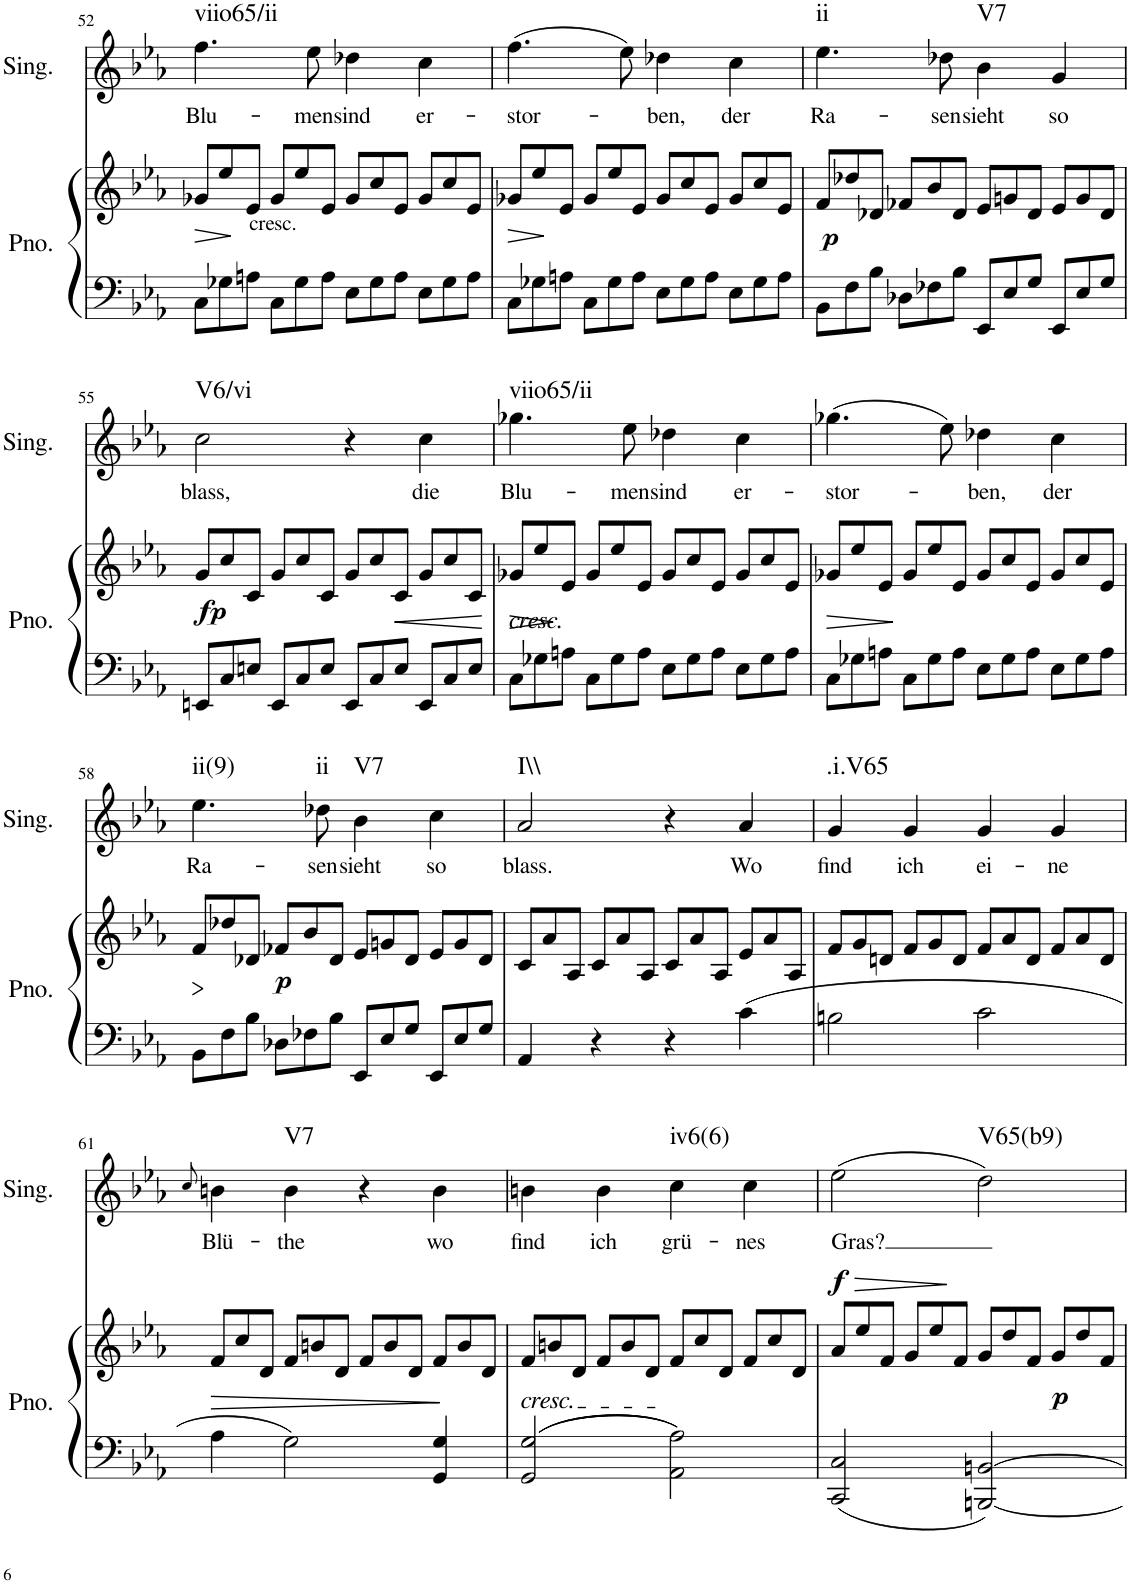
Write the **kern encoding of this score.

**kern	**kern	**dynam	**kern	**text	**harte
*part2	*part2	*part2	*part1	*part1	*part1
*staff3	*staff2	*staff2/3	*staff1	*staff1	*
*I"Pianoforte	*	*	*I"Singstimme	*	*
*I'Pno.	*	*	*I'Sing.	*	*
!!LO:PB:g=z
*clefF4	*clefG2	*	*clefG2	*	*
*k[b-e-a-]	*k[b-e-a-]	*	*k[b-e-a-]	*	*
*M4/4	*M4/4	*	*M4/4	*	*
*met(c)	*met(c)	*	*met(c)	*	*
*Xtuplet	*Xtuplet	*	*	*	*
=52	=52	=52	=52	=52	=52
!	!LO:TX:b:t=cresc.	!	!	!	!
!	!	!LO:HP:b	!	!LO:LY:b	!LO:H:kt=viio65/ii
12C\L	12g-X/L	>	4.ff\	Blu-	N
12G-X\	12ee-/	]	.	.	.
12An\J	12e-/J	.	.	.	.
12C\L	12g-/L	.	.	.	.
12G-\	12ee-/	.	.	.	.
!	!	!	!	!LO:LY:b	!
.	.	.	8ee-\	-men	.
12A\J	12e-/J	.	.	.	.
!	!	!	!	!LO:LY:b	!
12E-\L	12g-/L	.	4dd-X\	sind	.
12G-\	12cc/	.	.	.	.
12A\J	12e-/J	.	.	.	.
!	!	!	!	!LO:LY:b	!
12E-\L	12g-/L	.	4cc\	er-	.
12G-\	12cc/	.	.	.	.
12A\J	12e-/J	.	.	.	.
=53	=53	=53	=53	=53	=53
!	!	!LO:HP:b	!	!LO:LY:b	!
12C\L	12g-X/L	>	(4.ff\	-stor-	.
12G-X\	12ee-/	]	.	.	.
12An\J	12e-/J	.	.	.	.
12C\L	12g-/L	.	.	.	.
12G-\	12ee-/	.	.	.	.
.	.	.	8ee-\)	.	.
12A\J	12e-/J	.	.	.	.
!	!	!	!	!LO:LY:b	!
12E-\L	12g-/L	.	4dd-X\	-ben,	.
12G-\	12cc/	.	.	.	.
12A\J	12e-/J	.	.	.	.
!	!	!	!	!LO:LY:b	!
12E-\L	12g-/L	.	4cc\	der	.
12G-\	12cc/	.	.	.	.
12A\J	12e-/J	.	.	.	.
=54	=54	=54	=54	=54	=54
!	!	!LO:DY:b	!	!LO:LY:b	!LO:H:kt=ii
12BB-\L	12f/L	p	4.ee-\	-Ra-	N
12F\	12dd-X/	.	.	.	.
12B-\J	12d-X/J	.	.	.	.
12D-X\L	12f-X/L	.	.	.	.
12F-X\	12b-/	.	.	.	.
!	!	!	!	!LO:LY:b	!
.	.	.	8dd-X\	-sen	.
12B-\J	12d-/J	.	.	.	.
!	!	!	!	!LO:LY:b	!LO:H:kt=V7
12EE-/L	12e-/L	.	4b-\	sieht	N
12E-/	12gn/	.	.	.	.
12G/J	12d-/J	.	.	.	.
!	!	!	!	!LO:LY:b	!
12EE-/L	12e-/L	.	4g/	so	.
12E-/	12g/	.	.	.	.
12G/J	12d-/J	.	.	.	.
!!LO:LB:g=z
=55	=55	=55	=55	=55	=55
!	!	!LO:DY:b	!	!LO:LY:b	!LO:H:kt=V6/vi
12EEn/L	12g/L	fp	2cc\	blass,	N
12C/	12cc/	.	.	.	.
12En/J	12c/J	.	.	.	.
12EE/L	12g/L	.	.	.	.
12C/	12cc/	.	.	.	.
12E/J	12c/J	.	.	.	.
12EE/L	12g/L	.	4r	.	.
12C/	12cc/	.	.	.	.
!	!	!LO:HP:b	!	!	!
12E/J	12c/J	<	.	.	.
!	!	!	!	!LO:LY:b	!
12EE/L	12g/L	.	4cc\	die	.
12C/	12cc/	.	.	.	.
12E/J	12c/J	.	.	.	.
.	.	[	.	.	.
=56	=56	=56	=56	=56	=56
!	!LO:TX:b:i:t=cresc.	!	!	!	!
!	!	!LO:HP:b	!	!LO:LY:b	!LO:H:kt=viio65/ii
12C\L	12g-X/L	>	4.gg-X\	Blu-	N
12G-X\	12ee-/	]	.	.	.
12An\J	12e-/J	.	.	.	.
12C\L	12g-/L	.	.	.	.
12G-\	12ee-/	.	.	.	.
!	!	!	!	!LO:LY:b	!
.	.	.	8ee-\	-men	.
12A\J	12e-/J	.	.	.	.
!	!	!	!	!LO:LY:b	!
12E-\L	12g-/L	.	4dd-X\	sind	.
12G-\	12cc/	.	.	.	.
12A\J	12e-/J	.	.	.	.
!	!	!	!	!LO:LY:b	!
12E-\L	12g-/L	.	4cc\	er-	.
12G-\	12cc/	.	.	.	.
12A\J	12e-/J	.	.	.	.
=57	=57	=57	=57	=57	=57
!	!	!LO:HP:b	!	!LO:LY:b	!
12C\L	12g-X/L	>	(4.gg-X\	-stor-	.
12G-X\	12ee-/	]	.	.	.
12An\J	12e-/J	.	.	.	.
12C\L	12g-/L	.	.	.	.
12G-\	12ee-/	.	.	.	.
.	.	.	8ee-\)	.	.
12A\J	12e-/J	.	.	.	.
!	!	!	!	!LO:LY:b	!
12E-\L	12g-/L	.	4dd-X\	-ben,	.
12G-\	12cc/	.	.	.	.
12A\J	12e-/J	.	.	.	.
!	!	!	!	!LO:LY:b	!
12E-\L	12g-/L	.	4cc\	der	.
12G-\	12cc/	.	.	.	.
12A\J	12e-/J	.	.	.	.
!!LO:LB:g=z
=58	=58	=58	=58	=58	=58
!	!	!LO:HP:b	!	!LO:LY:b	!LO:H:kt=ii(9)
12BB-\L	12f/L	>	4.ee-\	Ra-	N
12F\	12dd-X/	.	.	.	.
12B-\J	12d-X/J	.	.	.	.
!	!	!LO:DY:b	!	!	!
12D-X\L	12f-X/L	p	.	.	.
12F-X\	12b-/	.	.	.	.
!	!	!	!	!LO:LY:b	!LO:H:kt=ii
.	.	.	8dd-X\	-sen	N
12B-\J	12d-/J	.	.	.	.
!	!	!	!	!LO:LY:b	!LO:H:kt=V7
12EE-/L	12e-/L	.	4b-\	sieht	N
12E-/	12gn/	.	.	.	.
12G/J	12d-/J	.	.	.	.
!	!	!	!	!LO:LY:b	!
12EE-/L	12e-/L	.	4cc\	so	.
12E-/	12g/	.	.	.	.
12G/J	12d-/J	.	.	.	.
.	.	]	.	.	.
=59	=59	=59	=59	=59	=59
!	!	!	!	!LO:LY:b	!LO:H:kt=I\\
4AA-/	12c/L	.	2a-/	blass.	N
.	12a-/	.	.	.	.
.	12A-/J	.	.	.	.
4r	12c/L	.	.	.	.
.	12a-/	.	.	.	.
.	12A-/J	.	.	.	.
4r	12c/L	.	4r	.	.
.	12a-/	.	.	.	.
.	12A-/J	.	.	.	.
!	!	!	!	!LO:LY:b	!
4c\	12e-/L	.	4a-/	Wo	.
.	12a-/	.	.	.	.
.	12A-/J	.	.	.	.
=60	=60	=60	=60	=60	=60
!	!	!	!	!LO:LY:b	!LO:H:kt=.i.V65
2Bn\	12f/L	.	4g/	find	N
.	12g/	.	.	.	.
.	12dn/J	.	.	.	.
!	!	!	!	!LO:LY:b	!
.	12f/L	.	4g/	ich	.
.	12g/	.	.	.	.
.	12d/J	.	.	.	.
!	!	!	!	!LO:LY:b	!
2c\	12f/L	.	4g/	ei-	.
.	12a-/	.	.	.	.
.	12d/J	.	.	.	.
!	!	!	!	!LO:LY:b	!
.	12f/L	.	4g/	-ne	.
.	12a-/	.	.	.	.
.	12d/J	.	.	.	.
!!LO:LB:g=z
=61	=61	=61	=61	=61	=61
.	.	.	8qcc/	.	.
!	!	!LO:HP:b	!	!LO:LY:b	!
4A-\	12f/L	>	4bn\	Blü-	.
.	12cc/	.	.	.	.
.	12d/J	.	.	.	.
!	!	!	!	!LO:LY:b	!LO:H:kt=V7
2G\	12f/L	.	4b\	-the	N
.	12bn/	.	.	.	.
.	12d/J	.	.	.	.
.	12f/L	.	4r	.	.
.	12b/	.	.	.	.
.	12d/J	.	.	.	.
!	!	!	!	!LO:LY:b	!
4GG/ 4G/	12f/L	.	4b\	wo	.
.	12b/	.	.	.	.
.	12d/J	.	.	.	.
.	.	]	.	.	.
=62	=62	=62	=62	=62	=62
!	!LO:TX:b:i:t=cresc.	!	!	!	!
!	!	!	!	!LO:LY:b	!
2GG/ 2G/	12f/L	.	4bn\	find	.
.	12bn/	.	.	.	.
.	12d/J	.	.	.	.
!	!	!	!	!LO:LY:b	!
.	12f/L	.	4b\	ich	.
.	12b/	.	.	.	.
.	12d/J	.	.	.	.
!	!	!	!	!LO:LY:b	!LO:H:kt=iv6(6)
2AA-\ 2A-\	12f/L	.	4cc\	grü-	N
.	12cc/	.	.	.	.
.	12d/J	.	.	.	.
!	!	!	!	!LO:LY:b	!
.	12f/L	.	4cc\	-nes	.
.	12cc/	.	.	.	.
.	12d/J	.	.	.	.
=63	=63	=63	=63	=63	=63
!	!	!LO:HP:b	!	!LO:LY:b	!
!	!	!LO:DY:n=1:a	!	!	!
2CC/ 2C/	12a-/L	> f	(2ee-\	Gras?	.
.	12ee-/	.	.	.	.
.	12f/J	.	.	.	.
.	12g/L	.	.	.	.
.	12ee-/	.	.	.	.
.	12f/J	.	.	.	.
!	!	!	!	!	!LO:H:kt=V65(b9)
[2BBBn/ [2BBn/	12g/L	.	2dd\)	.	N
.	12dd/	.	.	.	.
.	12f/J	.	.	.	.
!	!	!LO:DY:n=2:b	!	!	!
.	12g/L	p	.	.	.
.	12dd/	.	.	.	.
.	12f/J	.	.	.	.
.	.	]	.	.	.
=	=	=	=	=	=
*-	*-	*-	*-	*-	*-
